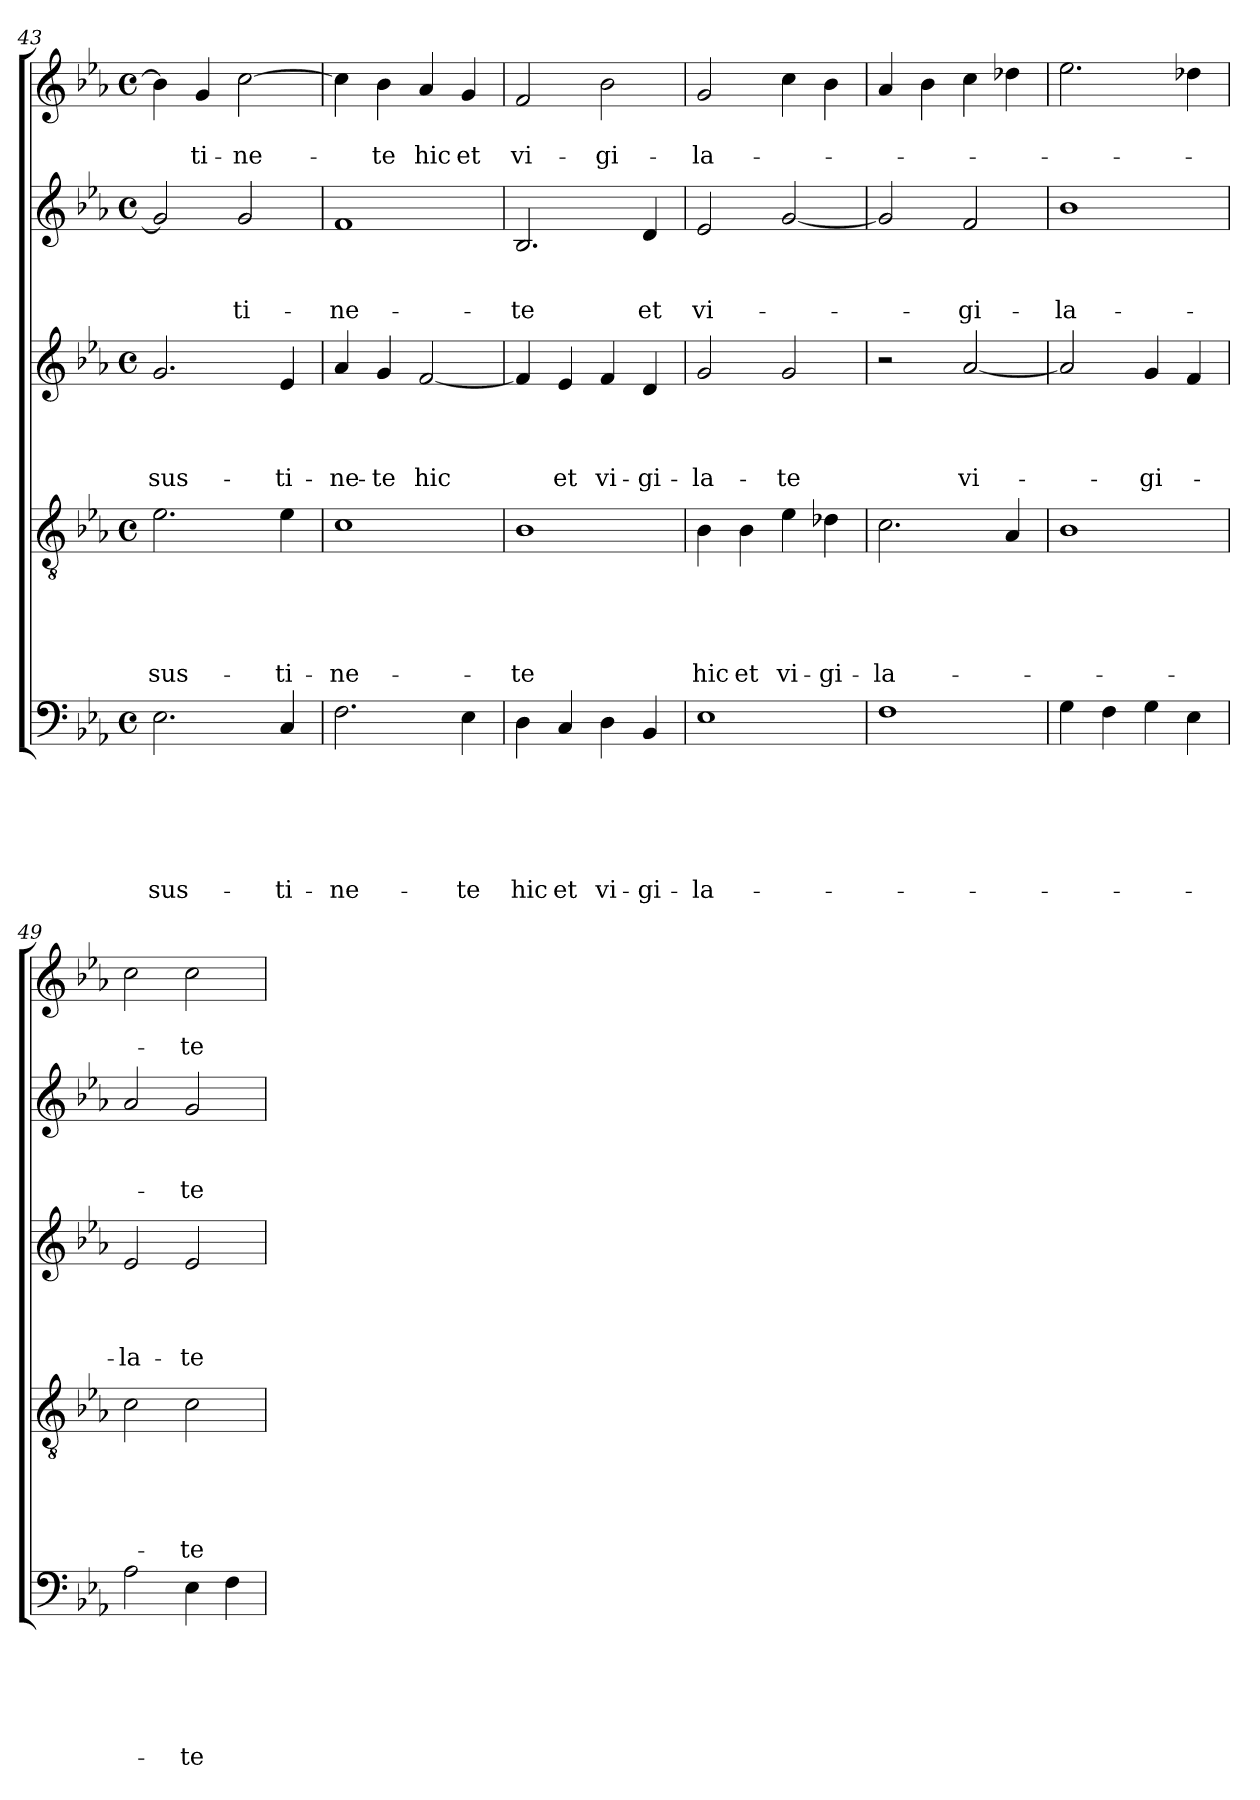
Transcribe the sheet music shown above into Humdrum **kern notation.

**kern	**text	**text	**text	**text	**text	**text	**kern	**text	**text	**text	**text	**text	**kern	**text	**text	**text	**text	**kern	**text	**text	**text	**kern	**text	**text
*part5	*part5	*part5	*part5	*part5	*part5	*part5	*part4	*part4	*part4	*part4	*part4	*part4	*part3	*part3	*part3	*part3	*part3	*part2	*part2	*part2	*part2	*part1	*part1	*part1
*staff5	*staff5	*staff5	*staff5	*staff5	*staff5	*staff5	*staff4	*staff4	*staff4	*staff4	*staff4	*staff4	*staff3	*staff3	*staff3	*staff3	*staff3	*staff2	*staff2	*staff2	*staff2	*staff1	*staff1	*staff1
*clefF4	*	*	*	*	*	*	*clefGv2	*	*	*	*	*	*clefG2	*	*	*	*	*clefG2	*	*	*	*clefG2	*	*
*k[b-e-a-]	*	*	*	*	*	*	*k[b-e-a-]	*	*	*	*	*	*k[b-e-a-]	*	*	*	*	*k[b-e-a-]	*	*	*	*k[b-e-a-]	*	*
*c:	*	*	*	*	*	*	*c:	*	*	*	*	*	*c:	*	*	*	*	*c:	*	*	*	*c:	*	*
*M4/4	*	*	*	*	*	*	*M4/4	*	*	*	*	*	*M4/4	*	*	*	*	*M4/4	*	*	*	*M4/4	*	*
*met(c)	*	*	*	*	*	*	*met(c)	*	*	*	*	*	*met(c)	*	*	*	*	*met(c)	*	*	*	*met(c)	*	*
=43	=43	=43	=43	=43	=43	=43	=43	=43	=43	=43	=43	=43	=43	=43	=43	=43	=43	=43	=43	=43	=43	=43	=43	=43
!	!	!	!	!	!	!LO:LY:b	!	!	!	!	!	!LO:LY:b	!	!	!	!	!LO:LY:b	!	!	!	!	!	!	!
2.E-\	.	.	.	.	.	sus-	2.e-\	.	.	.	.	sus-	2.g/	.	.	.	sus-	2g/]	.	.	.	4b-\]	.	.
!	!	!	!	!	!	!	!	!	!	!	!	!	!	!	!	!	!	!	!	!	!	!	!	!LO:LY:b
.	.	.	.	.	.	.	.	.	.	.	.	.	.	.	.	.	.	.	.	.	.	4g/	.	-ti-
!	!	!	!	!	!	!	!	!	!	!	!	!	!	!	!	!	!	!	!	!	!LO:LY:b	!	!	!LO:LY:b
.	.	.	.	.	.	.	.	.	.	.	.	.	.	.	.	.	.	2g/	.	.	-ti-	[2cc\	.	-ne-
!	!	!	!	!	!	!LO:LY:b	!	!	!	!	!	!LO:LY:b	!	!	!	!	!LO:LY:b	!	!	!	!	!	!	!
4C/	.	.	.	.	.	-ti-	4e-\	.	.	.	.	-ti-	4e-/	.	.	.	-ti-	.	.	.	.	.	.	.
=44	=44	=44	=44	=44	=44	=44	=44	=44	=44	=44	=44	=44	=44	=44	=44	=44	=44	=44	=44	=44	=44	=44	=44	=44
!	!	!	!	!	!	!LO:LY:b	!	!	!	!	!	!LO:LY:b	!	!	!	!	!LO:LY:b	!	!	!	!LO:LY:b	!	!	!
2.F\	.	.	.	.	.	-ne-	1c	.	.	.	.	-ne-	4a-/	.	.	.	-ne-	1f	.	.	-ne-	4cc\]	.	.
!	!	!	!	!	!	!	!	!	!	!	!	!	!	!	!	!	!LO:LY:b	!	!	!	!	!	!	!LO:LY:b
.	.	.	.	.	.	.	.	.	.	.	.	.	4g/	.	.	.	-te	.	.	.	.	4b-\	.	-te
!	!	!	!	!	!	!	!	!	!	!	!	!	!	!	!	!	!LO:LY:b	!	!	!	!	!	!	!LO:LY:b
.	.	.	.	.	.	.	.	.	.	.	.	.	[2f/	.	.	.	hic	.	.	.	.	4a-/	.	hic
!	!	!	!	!	!	!LO:LY:b	!	!	!	!	!	!	!	!	!	!	!	!	!	!	!	!	!	!LO:LY:b
4E-\	.	.	.	.	.	-te	.	.	.	.	.	.	.	.	.	.	.	.	.	.	.	4g/	.	et
=45	=45	=45	=45	=45	=45	=45	=45	=45	=45	=45	=45	=45	=45	=45	=45	=45	=45	=45	=45	=45	=45	=45	=45	=45
!	!	!	!	!	!	!LO:LY:b	!	!	!	!	!	!LO:LY:b	!	!	!	!	!	!	!	!	!LO:LY:b	!	!	!LO:LY:b
4D\	.	.	.	.	.	hic	1B-	.	.	.	.	-te	4f/]	.	.	.	.	2.B-/	.	.	-te	2f/	.	vi-
!	!	!	!	!	!	!LO:LY:b	!	!	!	!	!	!	!	!	!	!	!LO:LY:b	!	!	!	!	!	!	!
4C/	.	.	.	.	.	et	.	.	.	.	.	.	4e-/	.	.	.	et	.	.	.	.	.	.	.
!	!	!	!	!	!	!LO:LY:b	!	!	!	!	!	!	!	!	!	!	!LO:LY:b	!	!	!	!	!	!	!LO:LY:b
4D\	.	.	.	.	.	vi-	.	.	.	.	.	.	4f/	.	.	.	vi-	.	.	.	.	2b-\	.	-gi-
!	!	!	!	!	!	!LO:LY:b	!	!	!	!	!	!	!	!	!	!	!LO:LY:b	!	!	!	!LO:LY:b	!	!	!
4BB-/	.	.	.	.	.	-gi-	.	.	.	.	.	.	4d/	.	.	.	-gi-	4d/	.	.	et	.	.	.
=46	=46	=46	=46	=46	=46	=46	=46	=46	=46	=46	=46	=46	=46	=46	=46	=46	=46	=46	=46	=46	=46	=46	=46	=46
!	!	!	!	!	!	!LO:LY:b	!	!	!	!	!	!LO:LY:b	!	!	!	!	!LO:LY:b	!	!	!	!LO:LY:b	!	!	!LO:LY:b
1E-	.	.	.	.	.	-la-	4B-\	.	.	.	.	hic	2g/	.	.	.	-la-	2e-/	.	.	vi-	2g/	.	-la-
!	!	!	!	!	!	!	!	!	!	!	!	!LO:LY:b	!	!	!	!	!	!	!	!	!	!	!	!
.	.	.	.	.	.	.	4B-\	.	.	.	.	et	.	.	.	.	.	.	.	.	.	.	.	.
!	!	!	!	!	!	!	!	!	!	!	!	!LO:LY:b	!	!	!	!	!LO:LY:b	!	!	!	!	!	!	!
.	.	.	.	.	.	.	4e-\	.	.	.	.	vi-	2g/	.	.	.	-te	[2g/	.	.	.	4cc\	.	.
!	!	!	!	!	!	!	!	!	!	!	!	!LO:LY:b	!	!	!	!	!	!	!	!	!	!	!	!
.	.	.	.	.	.	.	4d-X\	.	.	.	.	-gi-	.	.	.	.	.	.	.	.	.	4b-\	.	.
=47	=47	=47	=47	=47	=47	=47	=47	=47	=47	=47	=47	=47	=47	=47	=47	=47	=47	=47	=47	=47	=47	=47	=47	=47
!	!	!	!	!	!	!	!	!	!	!	!	!LO:LY:b	!	!	!	!	!	!	!	!	!	!	!	!
1F	.	.	.	.	.	.	2.c\	.	.	.	.	-la-	2r	.	.	.	.	2g/]	.	.	.	4a-/	.	.
.	.	.	.	.	.	.	.	.	.	.	.	.	.	.	.	.	.	.	.	.	.	4b-\	.	.
!	!	!	!	!	!	!	!	!	!	!	!	!	!	!	!	!	!LO:LY:b	!	!	!	!LO:LY:b	!	!	!
.	.	.	.	.	.	.	.	.	.	.	.	.	[2a-/	.	.	.	vi-	2f/	.	.	-gi-	4cc\	.	.
.	.	.	.	.	.	.	4A-/	.	.	.	.	.	.	.	.	.	.	.	.	.	.	4dd-X\	.	.
=48	=48	=48	=48	=48	=48	=48	=48	=48	=48	=48	=48	=48	=48	=48	=48	=48	=48	=48	=48	=48	=48	=48	=48	=48
!	!	!	!	!	!	!	!	!	!	!	!	!	!	!	!	!	!	!	!	!	!LO:LY:b	!	!	!
4G\	.	.	.	.	.	.	1B-	.	.	.	.	.	2a-/]	.	.	.	.	1b-	.	.	-la-	2.ee-\	.	.
4F\	.	.	.	.	.	.	.	.	.	.	.	.	.	.	.	.	.	.	.	.	.	.	.	.
!	!	!	!	!	!	!	!	!	!	!	!	!	!	!	!	!	!LO:LY:b	!	!	!	!	!	!	!
4G\	.	.	.	.	.	.	.	.	.	.	.	.	4g/	.	.	.	-gi-	.	.	.	.	.	.	.
4E-\	.	.	.	.	.	.	.	.	.	.	.	.	4f/	.	.	.	.	.	.	.	.	4dd-X\	.	.
=49	=49	=49	=49	=49	=49	=49	=49	=49	=49	=49	=49	=49	=49	=49	=49	=49	=49	=49	=49	=49	=49	=49	=49	=49
!	!	!	!	!	!	!	!	!	!	!	!	!	!	!	!	!	!LO:LY:b	!	!	!	!	!	!	!
2A-\	.	.	.	.	.	.	2c\	.	.	.	.	.	2e-/	.	.	.	-la-	2a-/	.	.	.	2cc\	.	.
!	!	!	!	!	!	!LO:LY:b	!	!	!	!	!	!LO:LY:b	!	!	!	!	!LO:LY:b	!	!	!	!LO:LY:b	!	!	!LO:LY:b
4E-\	.	.	.	.	.	-te	2c\	.	.	.	.	-te	2e-/	.	.	.	-te	2g/	.	.	-te	2cc\	.	-te
4F\	.	.	.	.	.	.	.	.	.	.	.	.	.	.	.	.	.	.	.	.	.	.	.	.
=	=	=	=	=	=	=	=	=	=	=	=	=	=	=	=	=	=	=	=	=	=	=	=	=
*-	*-	*-	*-	*-	*-	*-	*-	*-	*-	*-	*-	*-	*-	*-	*-	*-	*-	*-	*-	*-	*-	*-	*-	*-
